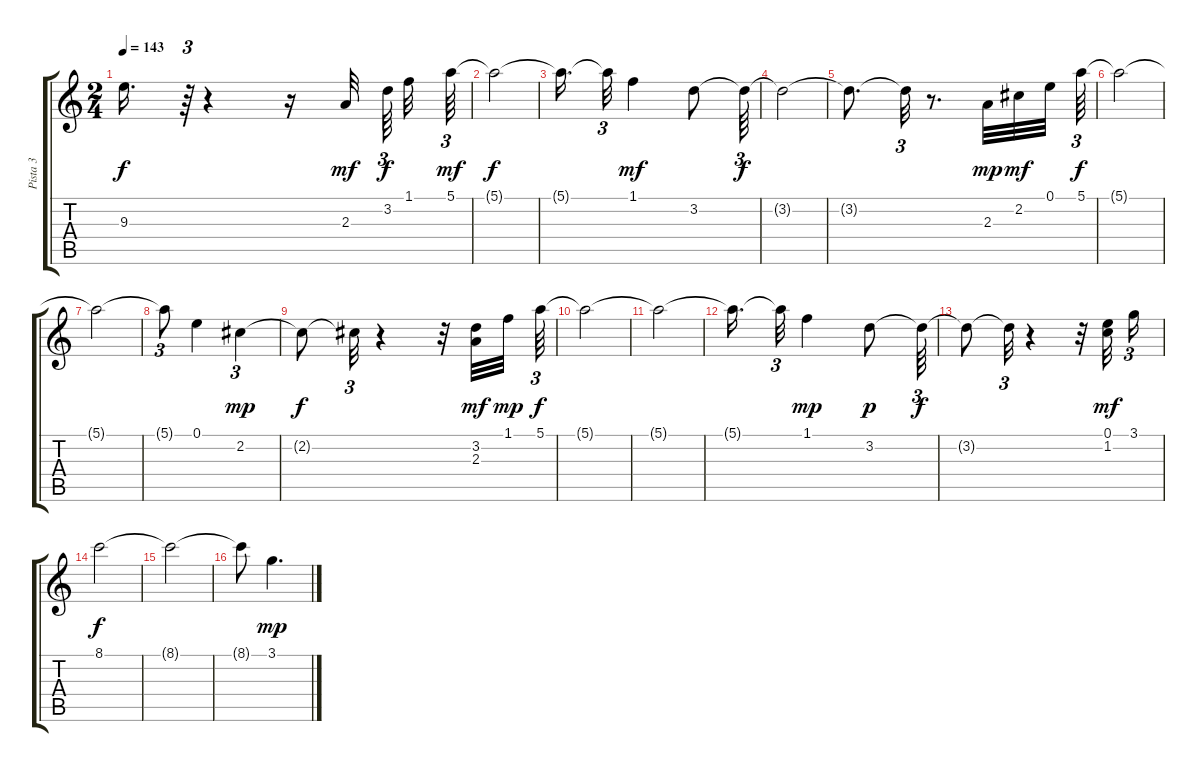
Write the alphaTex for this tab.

\track ("Pista 3" "Pista 3") {instrument electricguitarclean}
\staff {score tabs}
\tuning (E4 B3 G3 D3 A2 E2) {hide}
\ts (2 4)
\tempo 143
\clef g2
\ks c
9.3{t}.16{d dy f} r.64{tu (3 2)} r.4 r.16 2.3.32{dy mf beam splitsecondary} 3.2.64{tu (3 2) dy f beam splitsecondary} 1.1.32 5.1.64{tu (3 2) dy mf} |
5.1{t}.2{dy f} |
5.1{t}.16{d} 5.1{t}.32{tu (3 2)} 1.1.4{dy mf} 3.2.8 3.2{t}.64{tu (3 2) dy f} |
3.2{t}.2 |
3.2{t}.8{d} 3.2{t}.32{tu (3 2)} r.8{d} 2.3.32{dy mp} 2.2.32{dy mf} 0.1.32{beam splitsecondary} 5.1.64{tu (3 2) dy f} |
5.1{t}.2 |
5.1{t}.2 |
5.1{t}.8{tu (3 2)} 0.1.4 2.2.4{tu (3 2) dy mp} |
2.2{t}.8{dy f} 2.2{t}.32{tu (3 2)} r.4 r.32 (3.2 2.3).32{dy mf} 1.1.32{dy mp beam splitsecondary} 5.1.64{tu (3 2) dy f} |
5.1{t}.2 |
5.1{t}.2 |
5.1{t}.16{d} 5.1{t}.32{tu (3 2)} 1.1.4{dy mp} 3.2.8{dy p} 3.2{t}.64{tu (3 2) dy f} |
3.2{t}.8 3.2{t}.32{tu (3 2)} r.4 r.32 (0.1 1.2).32{dy mf} 3.1.16{tu (3 2)} |
8.1.2{dy f} |
8.1{t}.2 |
8.1{t}.8 3.1.4{d dy mp}
